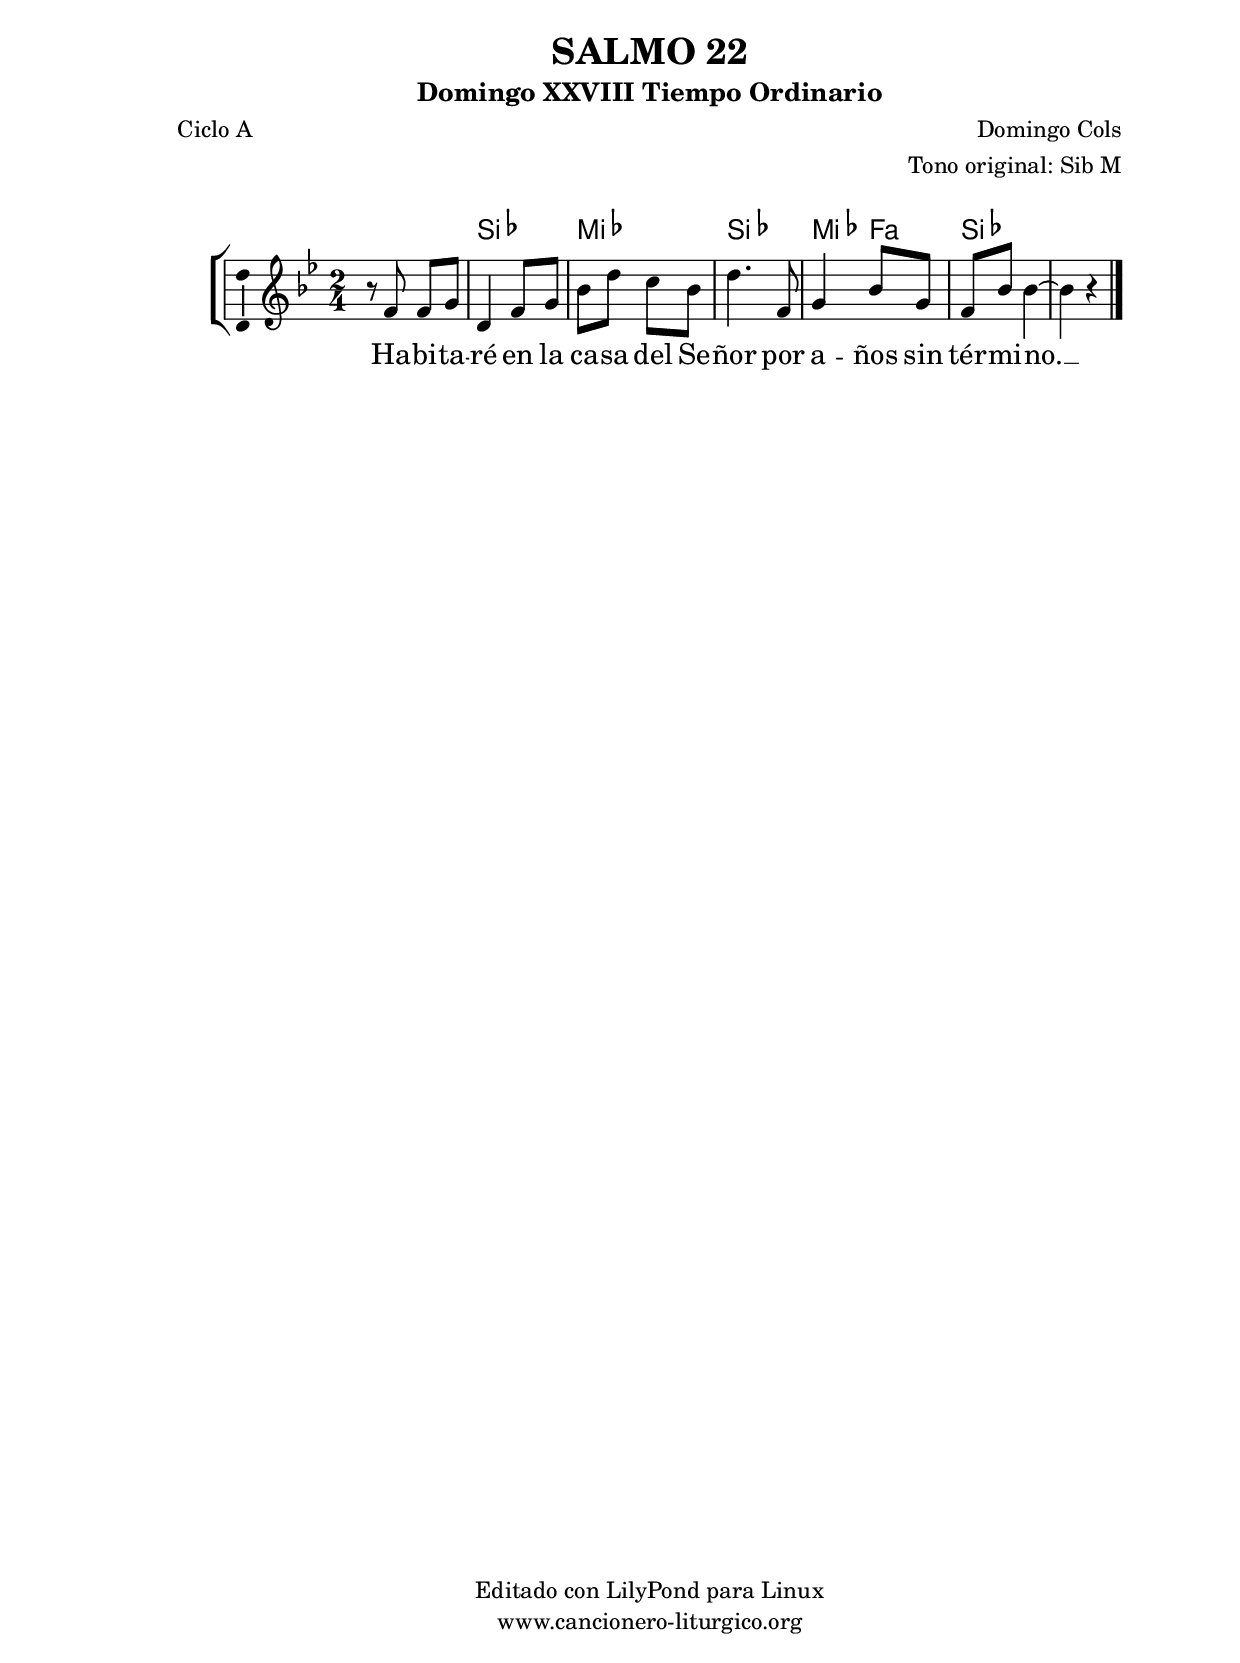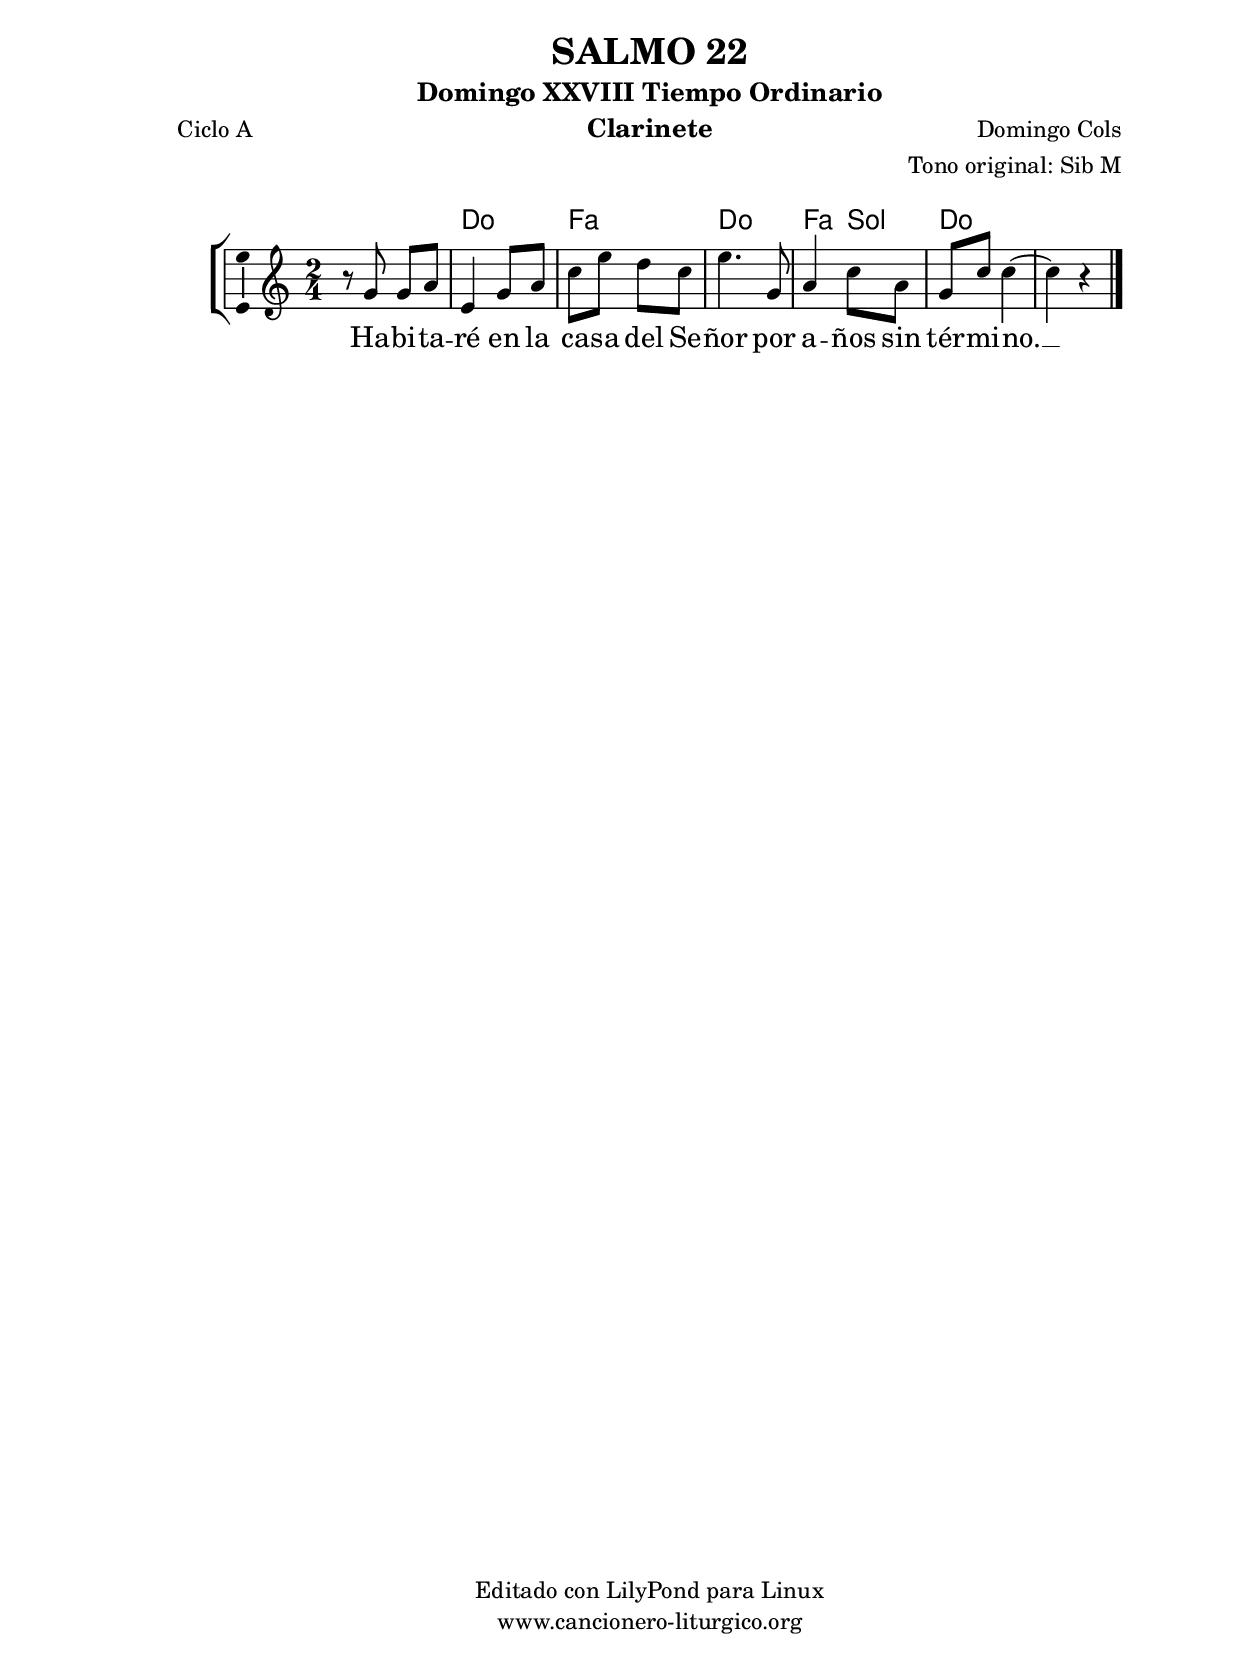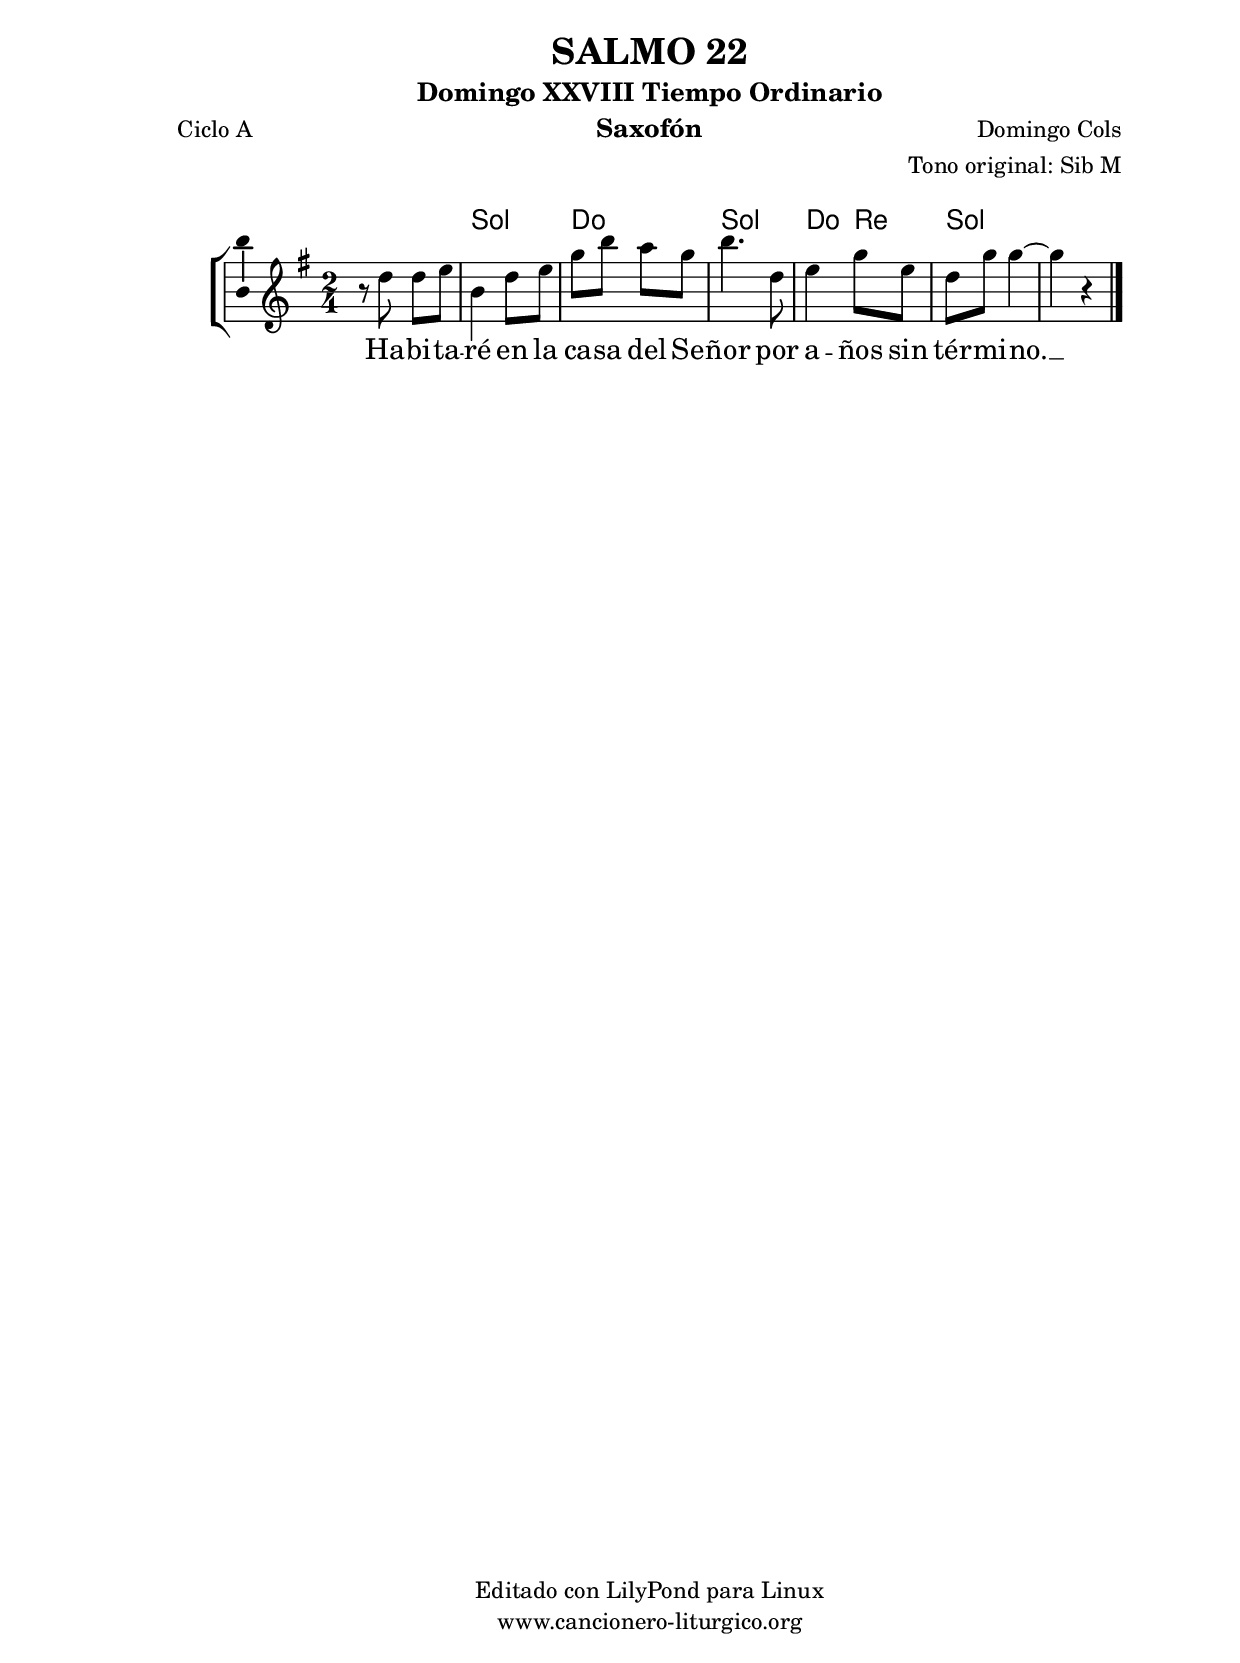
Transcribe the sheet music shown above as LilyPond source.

%
%para convertir .midi en .wav:
%timidity filename.midi -Ow -o finename.wav
%
%
%Para convertir de .wav a .mp3:
%lame -h -m j filename.wav
%
%
%para escuchar el midi:
%timidity nombrefichero.midi
%


%versión de lilypond para la que se ha escrito esta partitura:
\version "2.16.0"

	%Tamaño papel
	#(set-default-paper-size "a4")
	%Tamaño partitura
	#(set-global-staff-size 20)
	%No responde al pulsar sobre una nota
	#(ly:set-option 'point-and-click #f)

%parámetros del encabezamiento:
\header {
	title = "SALMO 22"
	subtitle = "Domingo XXVIII Tiempo Ordinario"
	composer = "Domingo Cols"
	poet = "Ciclo A"
	meter = ""
	arranger = "Tono original: Sib M"
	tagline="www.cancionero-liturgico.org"
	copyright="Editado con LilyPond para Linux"
	tiempo = "Ordinario"
	usos = "Salmo"
	letra = "Habitaré en la casa del Señor por años sin término."
	}

%parámetros asociados al papel:
\paper  {
	oddHeaderMarkup = \markup {\fill-line { \on-the-fly #not-first-page \fromproperty #'header:title \on-the-fly #not-first-page \fromproperty #'header:composer }}
	evenHeaderMarkup = \markup {\fill-line { \fromproperty #'header:composer \fromproperty #'header:title }}
	#(set-paper-size "a4")
	print-page-number = ##f
	first-page-number = 1
	print-first-page-number = ##f
%	head-separation = 3.0 \cm
	top-margin = 2.0 \cm
	bottom-margin = 0.5\cm
%%%	bottom-margin = -1.0\cm
	left-margin = 3.0 \cm
	line-width = 16.0 \cm 
	indent = 8\mm
	interscoreline = 2.\mm
	between-system-space = 15\mm
%	para que las partituras no llenen la hoja:
	ragged-bottom = ##t
%	idem para la última hoja:
	ragged-last-bottom = ##f
%	para que las partituras llenen el ancho del papel:
	ragged-last = ##f
	after-title-space = 2.5 \cm
%page-count=1
%system-count=8

	%Flexible Vertical Spacing
%	markup-markup-spacing =
%	#'((basic-distance . 15) (minimum-distance . 15) (padding . 3))
	markup-system-spacing =
	#'((basic-distance . 15) (minimum-distance . 15) (padding . 3))
	system-system-spacing =
	#'((basic-distance . 15) (minimum-distance . 15) (padding . 3))
	score-system-spacing =
	#'((basic-distance . 15) (minimum-distance . 15) (padding . 5))
%	top-system-spacing = % header
%	#'((basic-distance . 8) (minimum-distance . 0) (padding . 3))
%	top-markup-spacing =
%	#'((basic-distance . 20) (minimum-distance . 20) (padding . 3))
	last-bottom-spacing = % footer
	#'((basic-distance . 5) (minimum-distance . 5) (padding . 3))
%	score-markup-spacing =
%	#'((basic-distance . 16) (minimum-distance . 13) (padding . 3))

	}


%parámetros que afectan a toda la partitura:
global =  {
	%clave de sol (G):
	\clef G
	%armadura:
%	\transpose bes c
	\key bes \major
	\tempo 4=80
	\set Score.tempoHideNote = ##t
	}


acordes = {
	\italianChords
	\chordmode {
%	\transpose bes c
{

s2
bes2 ees bes ees4 f bes2

	}
	}
}

melodia = 
%\transpose bes c
{
	\relative c'{
	\time 2/4
%	\partial 4*1

r8 f8 f g
d4 f8 g
bes8 d c bes
d4. f,8
g4 bes8 g
f8 bes bes4~
bes4 r4

	\bar "|."
	}
	}


texto = \lyricmode {
Ha -- bi -- ta -- ré en la ca -- sa del Se -- ñor
por a -- ños sin tér -- mi -- no. __

	}


acordesStaff = \context ChordNames = acordesStaff <<
	\set chordChanges = ##t
	\acordes
	>>


vozStaff = \context Voice = vozStaff
\with {\consists "Ambitus_engraver"}
<<
%	\set Staff.instrumentName = ""
%	\set Staff.shortInstrumentName = ""
%	\set Staff.midiInstrument = #"clarinet"
%	\set Staff.midiInstrument = #"cello"
%	\set Staff.midiInstrument = #"flute"
	\set Staff.midiInstrument = #"electric guitar (jazz)"
%	\set Staff.midiInstrument = #"english horn"
%	\set Staff.midiInstrument = #"violin"
%	\set Staff.midiInstrument = #"glockenspiel"
	\set Staff.midiMinimumVolume = #0.7
	\set Staff.midiMaximumVolume = #0.9
	\global
	\melodia
	>>


textoStaff = \context Lyrics = textoStaff <<
	\lyricsto vozStaff \texto
	>>

\book {
	\score {
		\context ChoirStaff {
			\override StaffGroup.SystemStartBracket #'collapse-height = #1
			\override Score.SystemStartBar #'collapse-height = #1
			<<
			\acordesStaff
			\vozStaff
			\textoStaff
			>>
			}
		\layout {
	    		\context {
				\Lyrics
				\override LyricText #'font-size = #2
				}
	   		 \context {
				\Score
				%fontSize = #3
				\override StaffSymbol #'staff-space = #(magstep +3)
				%\override Beam #'thickness = #0.55
				%\override SpacingSpanner #'spacing-increment = #1.0
				%\override Slur #'height-limit = #1.5
				}
			}
		}
	\score {
		\unfoldRepeats
		\context ChoirStaff {
			<<
			\acordesStaff
			\vozStaff
			>>
			}
		\midi {
	  		\context {
	  			\Score
				tempoWholesPerMinute = #(ly:make-moment 70 4)
				}
			}
		}
	}

%Partitura para clarinete
#(define output-suffix "C")
\book {
	\header{
		instrument = "Clarinete"
		}
	\score {
		\context ChoirStaff {
			\override StaffGroup.SystemStartBracket #'collapse-height = #1
			\override Score.SystemStartBar #'collapse-height = #1
\transpose c d
			<<
			\acordesStaff
			\vozStaff
			\textoStaff
			>>
			}
		\layout {
	    		\context {
				\Lyrics
				\override LyricText #'font-size = #2
				}
	   		 \context {
				\Score
				%fontSize = #3
				\override StaffSymbol #'staff-space = #(magstep +3)
				%\override Beam #'thickness = #0.55
				%\override SpacingSpanner #'spacing-increment = #1.0
				%\override Slur #'height-limit = #1.5
				}
			}
		}
	}

%Partitura para saxofón
#(define output-suffix "S")
\book {
	\header{
		instrument = "Saxofón"
		}
	\score {
		\context ChoirStaff {
			\override StaffGroup.SystemStartBracket #'collapse-height = #1
			\override Score.SystemStartBar #'collapse-height = #1
\transpose c a
			<<
			\acordesStaff
			\vozStaff
			\textoStaff
			>>
			}
		\layout {
	    		\context {
				\Lyrics
				\override LyricText #'font-size = #2
				}
	   		 \context {
				\Score
				%fontSize = #3
				\override StaffSymbol #'staff-space = #(magstep +3)
				%\override Beam #'thickness = #0.55
				%\override SpacingSpanner #'spacing-increment = #1.0
				%\override Slur #'height-limit = #1.5
				}
			}
		}
	}

